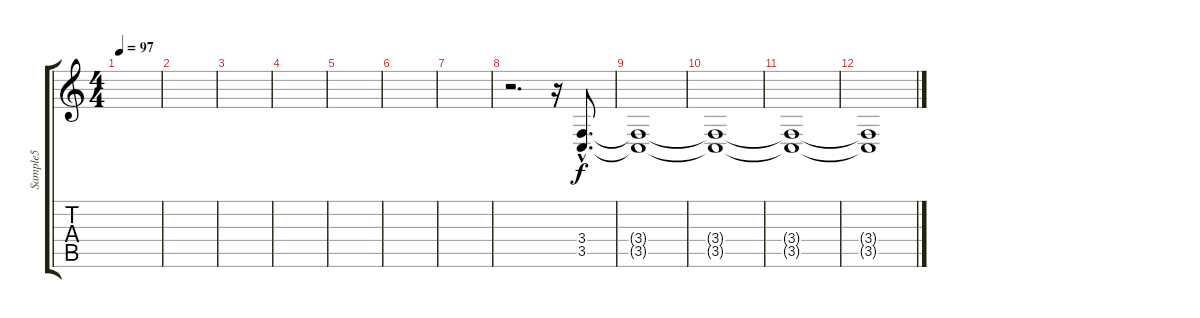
\track ("Sample5" "Sample5") {instrument fx4atmosphere}
\staff {score tabs}
\tuning (E4 B3 G3 D3 A2 E2) {hide}
\ts (4 4)
\tempo 97
\clef g2
\ks c
|
|
|
|
|
|
|
r.2{d} r.16 (3.4{hac} 3.5{hac}).8{d} |
(3.4{t} 3.5{t}).1 |
(3.4{t} 3.5{t}).1 |
(3.4{t} 3.5{t}).1 |
(3.4{t} 3.5{t}).1
